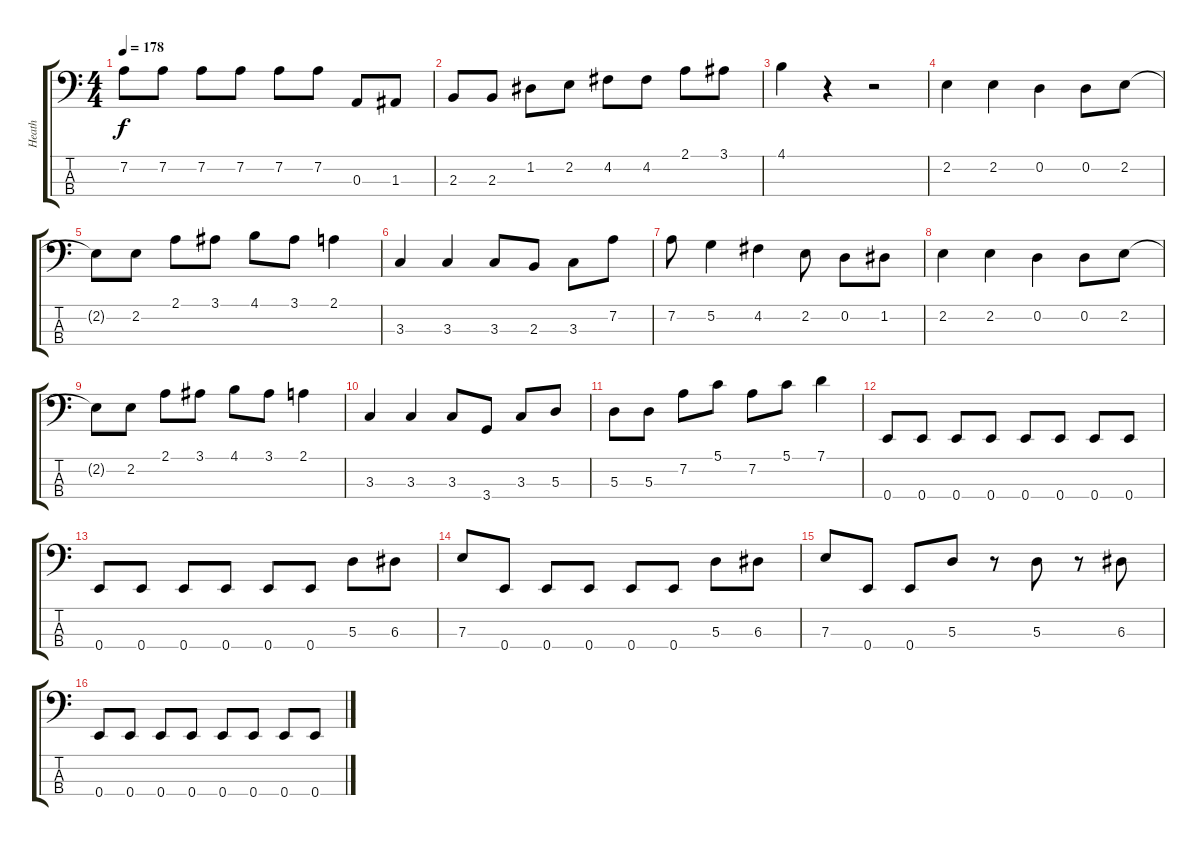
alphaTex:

\track ("Heath" "Heath") {instrument electricbasspick}
\staff {score tabs}
\tuning (G2 D2 A1 E1) {hide}
\ts (4 4)
\tempo 178
\clef f4
\ks c
7.2.8{dy f} 7.2.8 7.2.8 7.2.8 7.2.8 7.2.8 0.3.8 1.3.8 |
2.3.8 2.3.8 1.2.8 2.2.8 4.2.8 4.2.8 2.1.8 3.1.8 |
4.1.4 r.4 r.2 |
2.2.4 2.2.4 0.2.4 0.2.8 2.2.8 |
2.2{t}.8 2.2.8 2.1.8 3.1.8 4.1.8 3.1.8 2.1.4 |
3.3.4 3.3.4 3.3.8 2.3.8 3.3.8 7.2.8 |
7.2.8 5.2.4 4.2.4 2.2.8 0.2.8 1.2.8 |
2.2.4 2.2.4 0.2.4 0.2.8 2.2.8 |
2.2{t}.8 2.2.8 2.1.8 3.1.8 4.1.8 3.1.8 2.1.4 |
3.3.4 3.3.4 3.3.8 3.4.8 3.3.8 5.3.8 |
5.3.8 5.3.8 7.2.8 5.1.8 7.2.8 5.1.8 7.1.4 |
0.4.8 0.4.8 0.4.8 0.4.8 0.4.8 0.4.8 0.4.8 0.4.8 |
0.4.8 0.4.8 0.4.8 0.4.8 0.4.8 0.4.8 5.3.8 6.3.8 |
7.3.8 0.4.8 0.4.8 0.4.8 0.4.8 0.4.8 5.3.8 6.3.8 |
7.3.8 0.4.8 0.4.8 5.3.8 r.8 5.3.8 r.8 6.3.8 |
0.4.8 0.4.8 0.4.8 0.4.8 0.4.8 0.4.8 0.4.8 0.4.8
